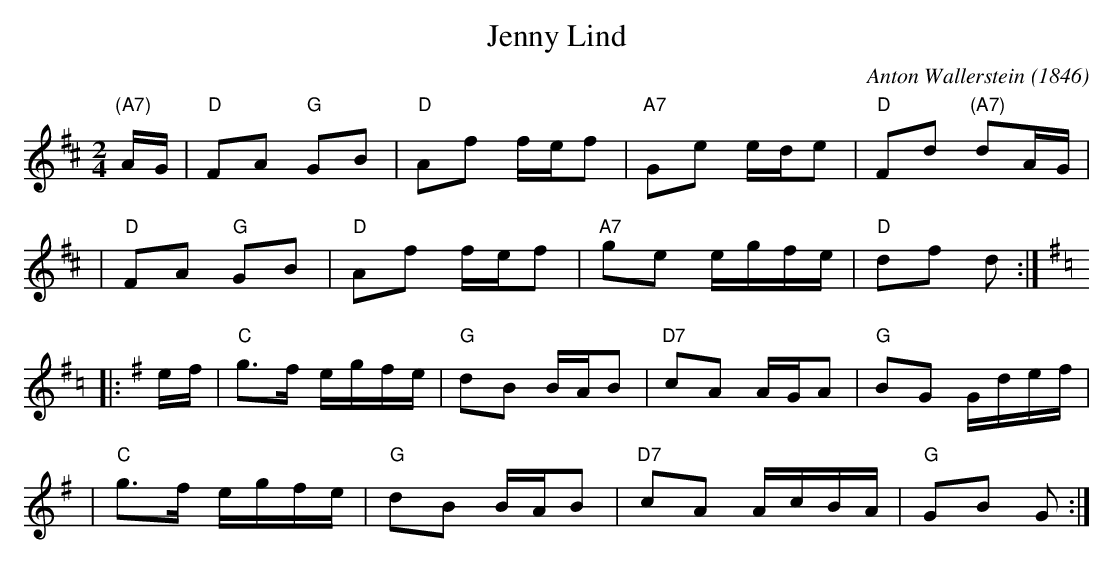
X:1
T: Jenny Lind
C: Anton Wallerstein (1846)
M: 2/4
L: 1/16
K: D
"(A7)"AG \
| "D"F2A2 "G"G2B2 | "D"A2f2 fef2 | "A7"G2e2 ede2 | "D"F2d2 "(A7)"d2AG |
| "D"F2A2 "G"G2B2 | "D"A2f2 fef2 | "A7"g2e2 egfe | "D"d2f2 d2 :|[K:G=c]
K: G
|: ef \
| "C"g3f egfe | "G"d2B2 BAB2 | "D7"c2A2 AGA2 | "G"B2G2 Gdef |
| "C"g3f egfe | "G"d2B2 BAB2 | "D7"c2A2 AcBA | "G"G2B2 G2 :|
